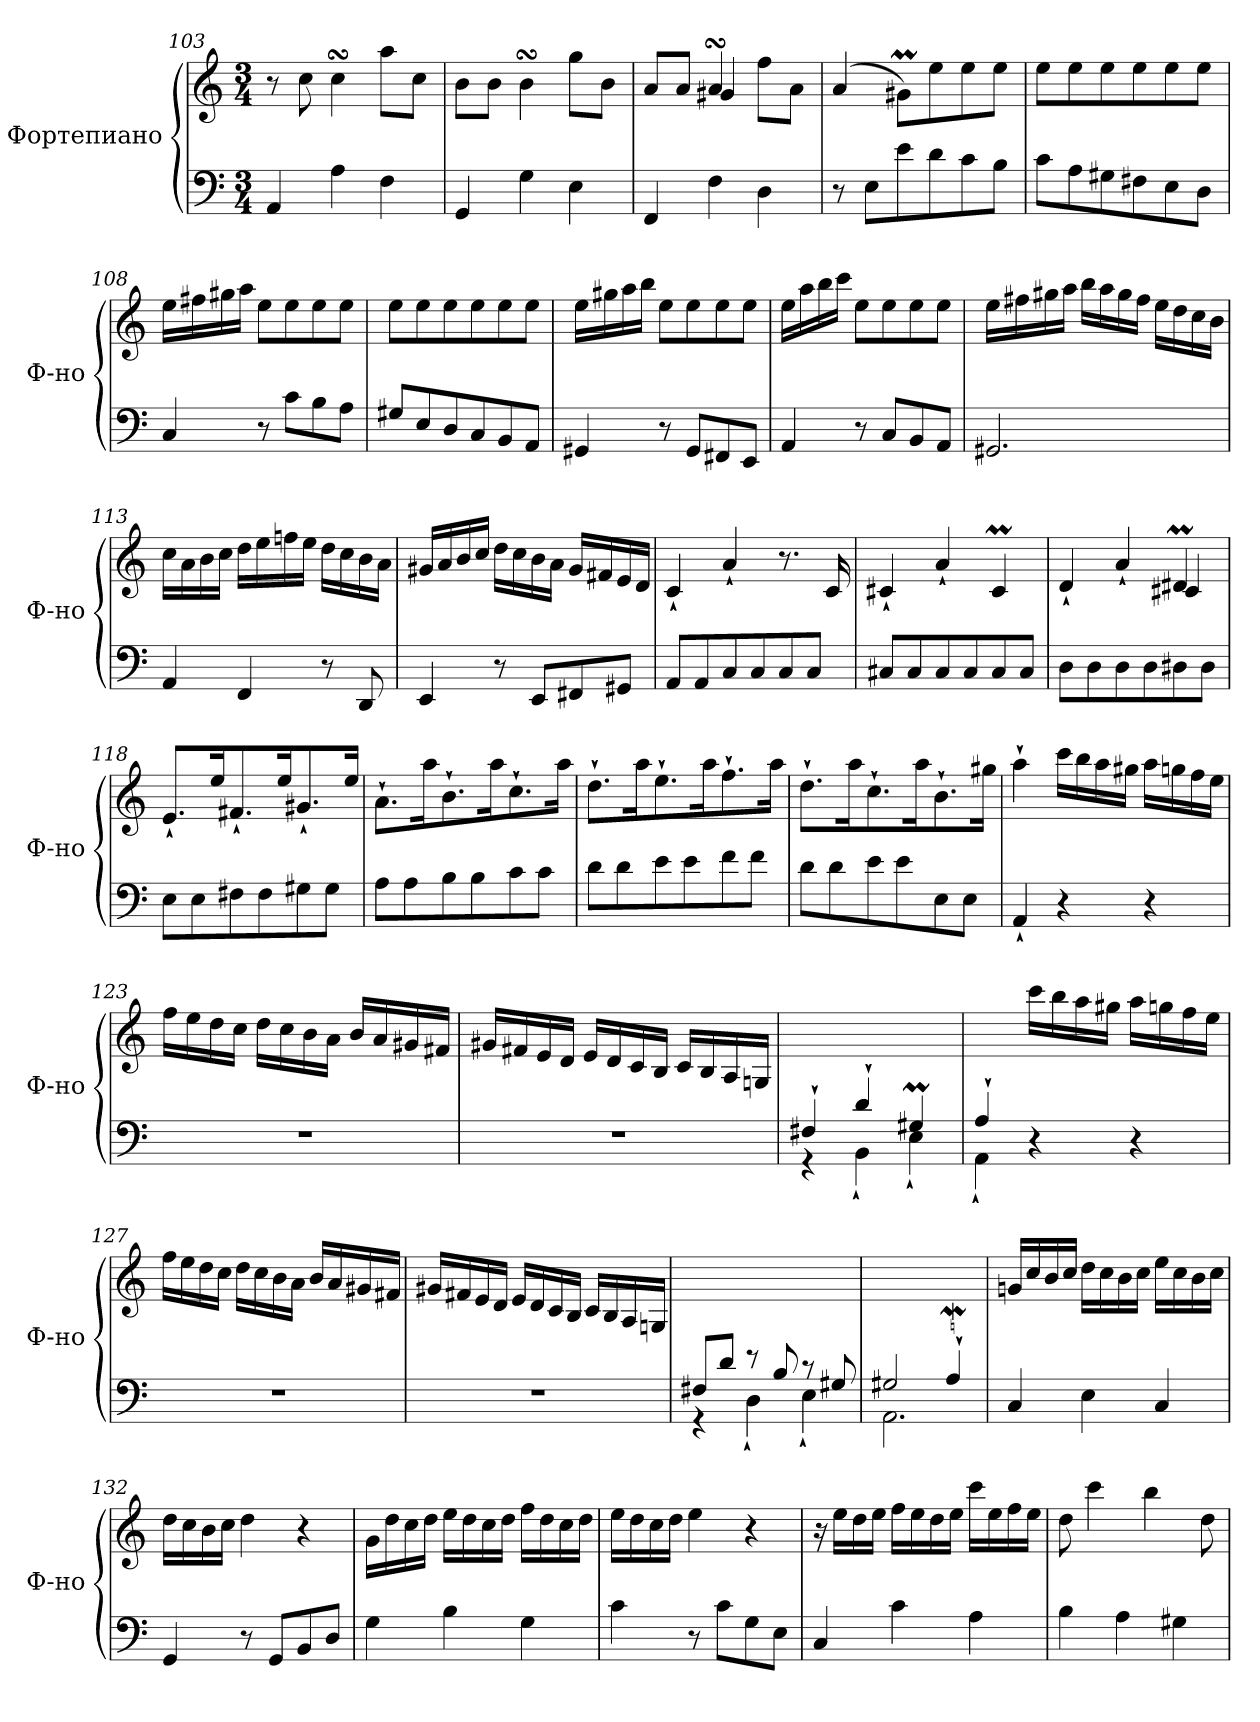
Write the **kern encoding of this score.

**kern	**kern
*part1	*part1
*staff2	*staff1
*I"Фортепиано	*
*I'Ф-но	*
*clefF4	*clefG2
*k[]	*k[]
*M3/4	*M3/4
=103	=103
4AA/	8r
.	8cc\
4A\	4ccsSSs\
4F\	8aa\L
.	8cc\J
=104	=104
4GG/	8b\L
.	8b\J
4G\	4bsSsS\
4E\	8gg\L
.	8b\J
=105	=105
*	*^
4FF/	8a/L	4ryy
.	8a/J	.
4F\	4asSSS/	4g#X/
4D\	8ff\L	4ryy
.	8a\J	.
*	*v	*v
=106	=106
8r	(>4a/
8E\L	.
8e\	8g#Xm\L)
8d\	8ee\
8c\	8ee\
8B\J	8ee\J
=107	=107
8c\L	8ee\L
8A\	8ee\
8G#X\	8ee\
8F#X\	8ee\
8E\	8ee\
8D\J	8ee\J
!!LO:PB:g=z
=108	=108
4C/	16ee\LL
.	16ff#X\
.	16gg#X\
.	16aa\JJ
8r	8ee\L
8c\L	8ee\
8B\	8ee\
8A\J	8ee\J
=109	=109
8G#X/L	8ee\L
8E/	8ee\
8D/	8ee\
8C/	8ee\
8BB/	8ee\
8AA/J	8ee\J
=110	=110
4GG#X/	16ee\LL
.	16gg#X\
.	16aa\
.	16bb\JJ
8r	8ee\L
8GG#/L	8ee\
8FF#X/	8ee\
8EE/J	8ee\J
=111	=111
4AA/	16ee\LL
.	16aa\
.	16bb\
.	16ccc\JJ
8r	8ee\L
8C/L	8ee\
8BB/	8ee\
8AA/J	8ee\J
!!LO:LB:g=z
=112	=112
2.GG#X/	16ee\LL
.	16ff#X\
.	16gg#X\
.	16aa\JJ
.	16bb\LL
.	16aa\
.	16gg#\
.	16ff#\JJ
.	16ee\LL
.	16dd\
.	16cc\
.	16b\JJ
=113	=113
4AA/	16cc\LL
.	16a\
.	16b\
.	16cc\JJ
4FF/	16dd\LL
.	16ee\
.	16ffn\
.	16ee\JJ
8r	16dd\LL
.	16cc\
8DD/	16b\
.	16a\JJ
=114	=114
4EE/	16g#X/LL
.	16a/
.	16b/
.	16cc/JJ
8r	16dd\LL
.	16cc\
8EE/L	16b\
.	16a\JJ
8FF#X/	16g#/LL
.	16f#X/
8GG#X/J	16e/
.	16d/JJ
!!LO:LB:g=z
=115	=115
8AA/L	4c`</
8AA/	.
8C/	4a`</
8C/	.
8C/	8.r
8C/J	.
.	16c/
=116	=116
8C#X/L	4c#X`</
8C#/	.
8C#/	4a`</
8C#/	.
8C#/	4c#m/
8C#/J	.
=117	=117
*	*^
8D\L	4d`</	2ryy
8D\	.	.
8D\	4a`</	.
8D\	.	.
8D#X\	4d#Xm/	4c#X/
8D#\J	.	.
*	*v	*v
=118	=118
8E\L	8.e`</L
8E\	.
.	16ee/K
8F#X\	8.f#X`</
8F#\	.
.	16ee/K
8G#X\	8.g#X`</
8G#\J	.
.	16ee/Jk
=119	=119
8A\L	8.a`>\L
8A\	.
.	16aa\K
8B\	8.b`>\
8B\	.
.	16aa\K
8c\	8.cc`>\
8c\J	.
.	16aa\Jk
!!LO:LB:g=z
=120	=120
8d\L	8.dd`\L
8d\	.
.	16aa\K
8e\	8.ee`\
8e\	.
.	16aa\K
8f\	8.ff`\
8f\J	.
.	16aa\Jk
=121	=121
8d\L	8.dd`>\L
8d\	.
.	16aa\K
8e\	8.cc`>\
8e\	.
.	16aa\K
8E\	8.b`>\
8E\J	.
.	16gg#X\Jk
=122	=122
4AA`</	4aa`\
4r	16ccc\LL
.	16bb\
.	16aa\
.	16gg#X\JJ
4r	16aa\LL
.	16ggn\
.	16ff\
.	16ee\JJ
=123	=123
2.r	16ff\LL
.	16ee\
.	16dd\
.	16cc\JJ
.	16dd\LL
.	16cc\
.	16b\
.	16a\JJ
.	16b/LL
.	16a/
.	16g#X/
.	16f#X/JJ
!!LO:LB:g=z
=124	=124
2.r	16g#X/LL
.	16f#X/
.	16e/
.	16d/JJ
.	16e/LL
.	16d/
.	16c/
.	16B/JJ
.	16c/LL
.	16B/
.	16A/
.	16Gn/JJ
=125	=125
*^	*
4F#X`/	4r	2.ryy
4d`/	4BB`<\	.
4G#Xm/	4E`\	.
=126	=126	=126
4A`/	4AA`<\	4ryy
4r	2ryy	16ccc\LL
.	.	16bb\
.	.	16aa\
.	.	16gg#X\JJ
4r	.	16aa\LL
.	.	16ggn\
.	.	16ff\
.	.	16ee\JJ
*v	*v	*
=127	=127
2.r	16ff\LL
.	16ee\
.	16dd\
.	16cc\JJ
.	16dd\LL
.	16cc\
.	16b\
.	16a\JJ
.	16b/LL
.	16a/
.	16g#X/
.	16f#X/JJ
!!LO:LB:g=z
=128	=128
2.r	16g#X/LL
.	16f#X/
.	16e/
.	16d/JJ
.	16e/LL
.	16d/
.	16c/
.	16B/JJ
.	16c/LL
.	16B/
.	16A/
.	16Gn/JJ
=129	=129
*^	*
8F#X/L	4r	2.ryy
8d/J	.	.
8r	4D`<\	.
8B/	.	.
8r	4E`<\	.
8G#X/	.	.
=130	=130	=130
2G#X/	2.AA\	2.ryy
4AW`/	.	.
*v	*v	*
=131	=131
4C/	16gn/LL
.	16cc/
.	16b/
.	16cc/JJ
4E\	16dd\LL
.	16cc\
.	16b\
.	16cc\JJ
4C/	16ee\LL
.	16cc\
.	16b\
.	16cc\JJ
!!LO:PB:g=z
=132	=132
4GG/	16dd\LL
.	16cc\
.	16b\
.	16cc\JJ
8r	4dd\
8GG/L	.
8BB/	4r
8D/J	.
=133	=133
4G\	16g\LL
.	16dd\
.	16cc\
.	16dd\JJ
4B\	16ee\LL
.	16dd\
.	16cc\
.	16dd\JJ
4G\	16ff\LL
.	16dd\
.	16cc\
.	16dd\JJ
=134	=134
4c\	16ee\LL
.	16dd\
.	16cc\
.	16dd\JJ
8r	4ee\
8c\L	.
8G\	4r
8E\J	.
=135	=135
4C/	16r
.	16ee\LL
.	16dd\
.	16ee\JJ
4c\	16ff\LL
.	16ee\
.	16dd\
.	16ee\JJ
4A\	16ccc\LL
.	16ee\
.	16ff\
.	16ee\JJ
!!LO:LB:g=z
=136	=136
4B\	8dd\
.	4ccc\
4A\	.
.	4bb\
4G#X\	.
.	8dd\
=	=
*-	*-
